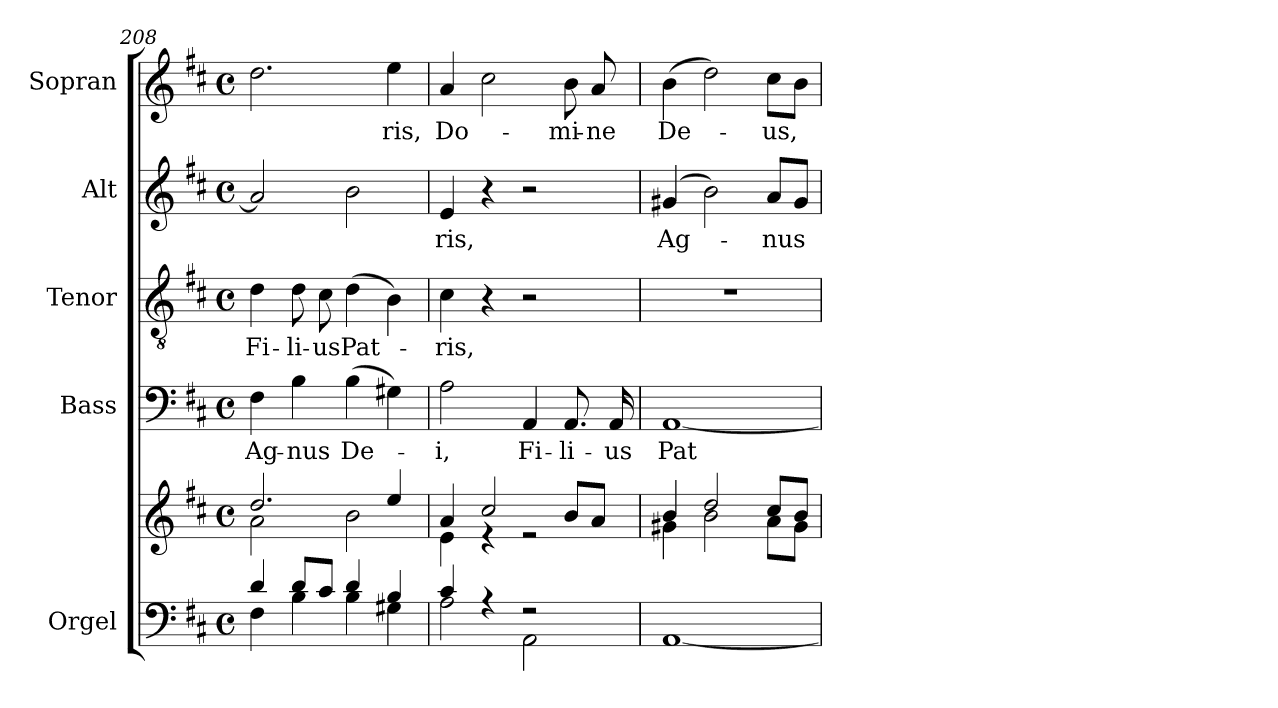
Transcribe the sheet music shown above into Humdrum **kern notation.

**kern	**kern	**kern	**text	**kern	**text	**kern	**text	**kern	**text
*part5	*part5	*part4	*part4	*part3	*part3	*part2	*part2	*part1	*part1
*staff6	*staff5	*staff4	*staff4	*staff3	*staff3	*staff2	*staff2	*staff1	*staff1
*I"Orgel	*	*I"Bass	*	*I"Tenor	*	*I"Alt	*	*I"Sopran	*
*I'Org.	*	*I'B.	*	*I'T.	*	*I'A.	*	*I'S.	*
*clefF4	*clefG2	*clefF4	*	*clefGv2	*	*clefG2	*	*clefG2	*
*k[f#c#]	*k[f#c#]	*k[f#c#]	*	*k[f#c#]	*	*k[f#c#]	*	*k[f#c#]	*
*D:	*D:	*D:	*	*D:	*	*D:	*	*D:	*
*M4/4	*M4/4	*M4/4	*	*M4/4	*	*M4/4	*	*M4/4	*
*met(c)	*met(c)	*met(c)	*	*met(c)	*	*met(c)	*	*met(c)	*
=208	=208	=208	=208	=208	=208	=208	=208	=208	=208
*^	*^	*	*	*	*	*	*	*	*
!	!	!	!	!	!LO:LY:b	!	!LO:LY:b	!	!	!	!
4d/	4F#\	2.dd/	2a\	4F#\	Ag-	4d\	Fi-	2a/]	.	2.dd\	.
!	!	!	!	!	!LO:LY:b	!	!LO:LY:b	!	!	!	!
8d/L	4B\	.	.	4B\	-nus	8d\	-li-	.	.	.	.
!	!	!	!	!	!	!	!LO:LY:b	!	!	!	!
8c#/J	.	.	.	.	.	8c#\	-us	.	.	.	.
!	!	!	!	!	!LO:LY:b	!	!LO:LY:b	!	!	!	!
4d/	4B\	.	2b\	(>4B\	De-	(>4d\	Pat-	2b\	.	.	.
!	!	!	!	!	!	!	!	!	!	!	!LO:LY:b
4B/	4G#X\	4ee/	.	4G#X\)	.	4B\)	.	.	.	4ee\	-ris,
=209	=209	=209	=209	=209	=209	=209	=209	=209	=209	=209	=209
!	!	!	!	!	!LO:LY:b	!	!LO:LY:b	!	!LO:LY:b	!	!LO:LY:b
4c#/	2A\	4a/	4e\	2A\	-i,	4c#\	-ris,	4e/	-ris,	4a/	Do-
4rA	.	2cc#/	4rd	.	.	4r	.	4r	.	2cc#\	.
!	!	!	!	!	!LO:LY:b	!	!	!	!	!	!
2rF	2AA\	.	2re	4AA/	Fi-	2r	.	2r	.	.	.
!	!	!	!	!	!LO:LY:b	!	!	!	!	!	!LO:LY:b
.	.	8b/L	.	8.AA/	-li-	.	.	.	.	8b\	-mi-
!	!	!	!	!	!	!	!	!	!	!	!LO:LY:b
.	.	8a/J	.	.	.	.	.	.	.	8a/	-ne
!	!	!	!	!	!LO:LY:b	!	!	!	!	!	!
.	.	.	.	16AA/	-us	.	.	.	.	.	.
*v	*v	*	*	*	*	*	*	*	*	*	*
=210	=210	=210	=210	=210	=210	=210	=210	=210	=210	=210
!	!	!	!	!LO:LY:b	!	!	!	!LO:LY:b	!	!LO:LY:b
[1AA	4b/	4g#X\	[1AA	Pat-	1r	.	(4g#X/	Ag-	(>4b\	De-
.	2dd/	2b\	.	.	.	.	2b\)	.	2dd\)	.
!	!	!	!	!	!	!	!	!LO:LY:b	!	!LO:LY:b
.	8cc#/L	8a\L	.	.	.	.	8a/L	-nus	8cc#\L	-us,
.	8b/J	8g#\J	.	.	.	.	8g#/J	.	8b\J	.
*	*v	*v	*	*	*	*	*	*	*	*
=	=	=	=	=	=	=	=	=	=
*-	*-	*-	*-	*-	*-	*-	*-	*-	*-
